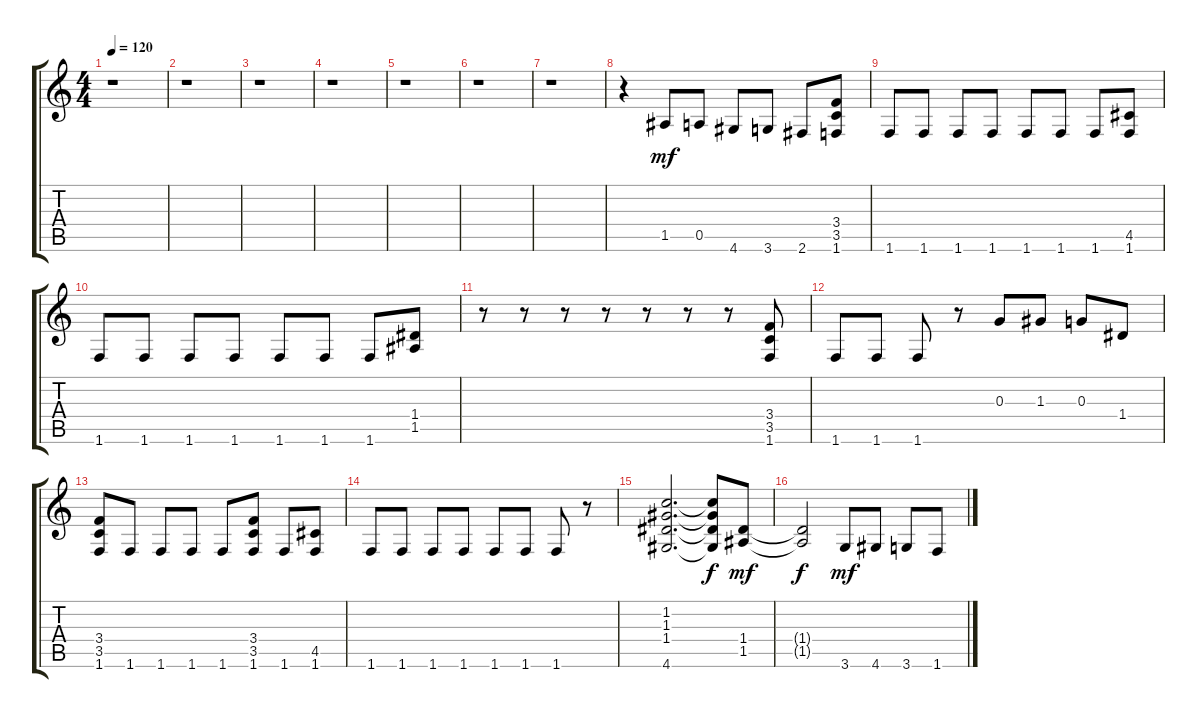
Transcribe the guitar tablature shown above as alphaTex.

\track "" {instrument distortionguitar}
\staff {score tabs}
\tuning (E4 B3 G3 D3 A2 E2) {hide}
\ts (4 4)
\tempo 120
\clef g2
\ks c
r.1{dy f} |
r.1 |
r.1 |
r.1 |
r.1 |
r.1 |
r.1 |
r.4 1.5.8{dy mf} 0.5.8 4.6.8 3.6.8 2.6.8 (3.4 3.5 1.6).8 |
1.6.8 1.6.8 1.6.8 1.6.8 1.6.8 1.6.8 1.6.8 (4.5 1.6).8 |
1.6.8 1.6.8 1.6.8 1.6.8 1.6.8 1.6.8 1.6.8 (1.4 1.5).8 |
r.8 r.8 r.8 r.8 r.8 r.8 r.8 (3.4 3.5 1.6).8 |
1.6.8 1.6.8 1.6.8 r.8 0.3.8 1.3.8 0.3.8 1.4.8 |
(3.4 3.5 1.6).8 1.6.8 1.6.8 1.6.8 1.6.8 (3.4 3.5 1.6).8 1.6.8 (4.5 1.6).8 |
1.6.8 1.6.8 1.6.8 1.6.8 1.6.8 1.6.8 1.6.8 r.8 |
(1.2 1.3 1.4 4.6).2{d} (1.2{t} 1.3{t} 1.4{t} 4.6{t}).8{dy f} (1.4 1.5).8{dy mf} |
(1.4{t} 1.5{t}).2{dy f} 3.6.8{dy mf} 4.6.8 3.6.8 1.6.8
